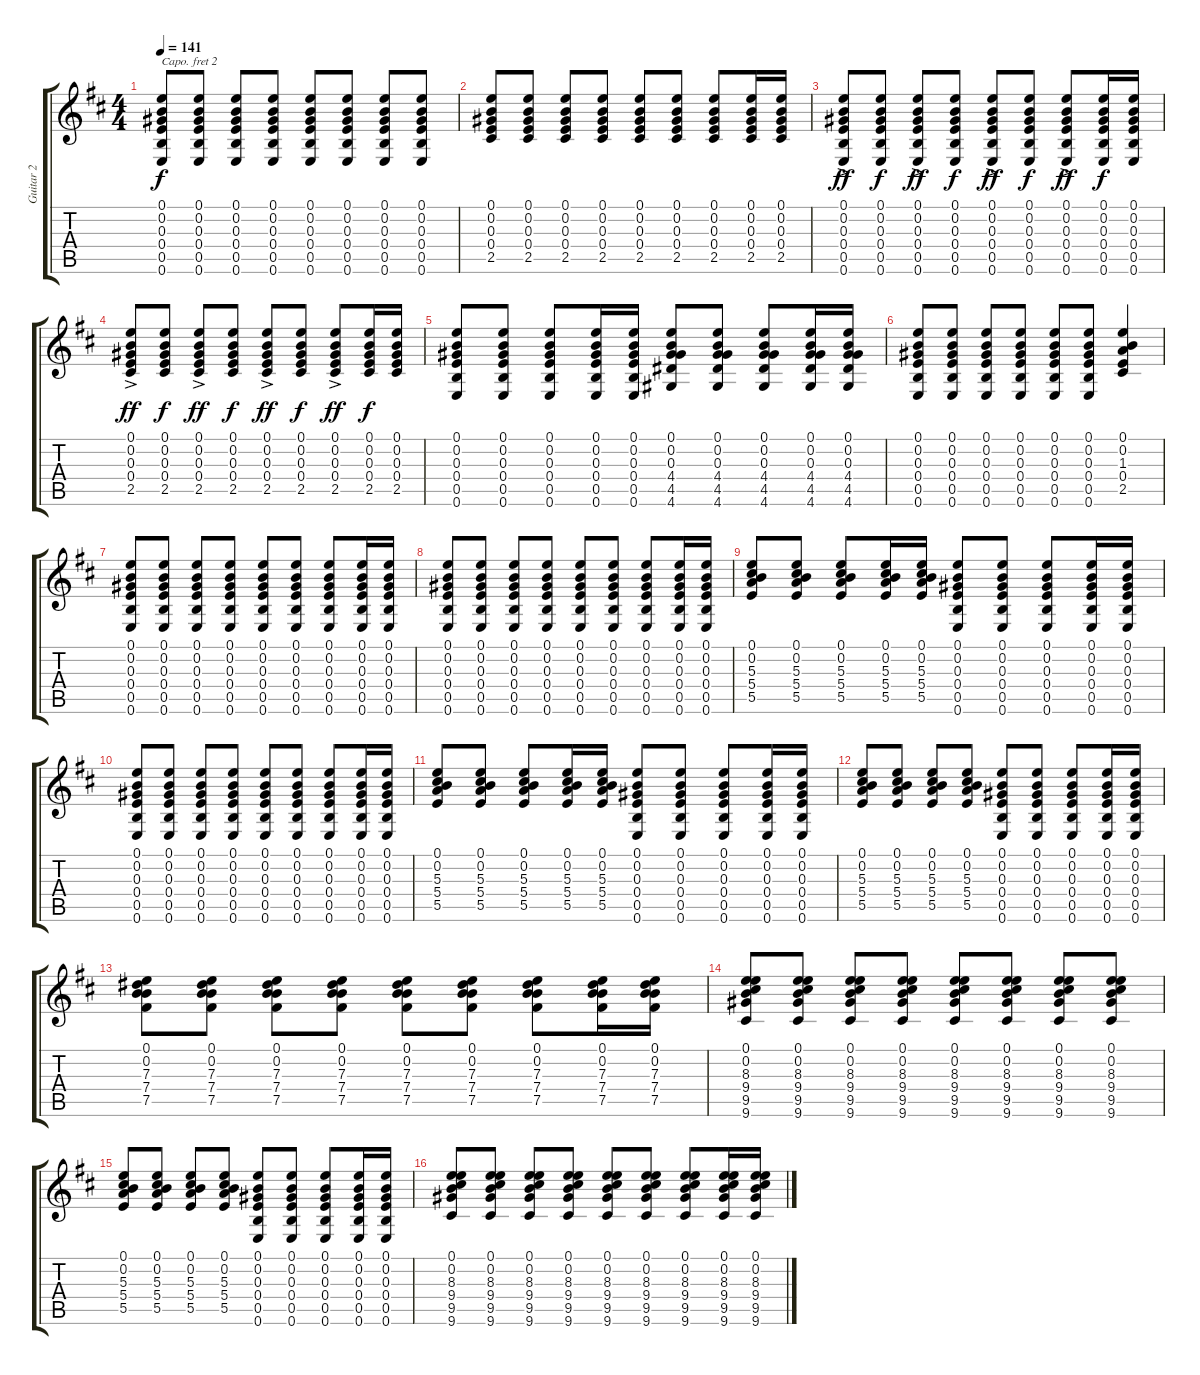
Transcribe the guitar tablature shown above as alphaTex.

\track ("Guitar 2" "Guitar 2") {instrument overdrivenguitar}
\staff {score tabs}
\capo 2
\tuning (D4 A3 Gb3 D3 A2 D2) {hide}
\ts (4 4)
\tempo 141
\clef g2
\ks d
(0.1 0.2 0.3 0.4 0.5 0.6).8{dy f} (0.1 0.2 0.3 0.4 0.5 0.6).8 (0.1 0.2 0.3 0.4 0.5 0.6).8 (0.1 0.2 0.3 0.4 0.5 0.6).8 (0.1 0.2 0.3 0.4 0.5 0.6).8 (0.1 0.2 0.3 0.4 0.5 0.6).8 (0.1 0.2 0.3 0.4 0.5 0.6).8 (0.1 0.2 0.3 0.4 0.5 0.6).8 |
(0.1 0.2 0.3 0.4 2.5).8 (0.1 0.2 0.3 0.4 2.5).8 (0.1 0.2 0.3 0.4 2.5).8 (0.1 0.2 0.3 0.4 2.5).8 (0.1 0.2 0.3 0.4 2.5).8 (0.1 0.2 0.3 0.4 2.5).8 (0.1 0.2 0.3 0.4 2.5).8 (0.1 0.2 0.3 0.4 2.5).16 (0.1 0.2 0.3 0.4 2.5).16 |
(0.1 0.2 0.3 0.4{ac} 0.5 0.6).8{dy ff} (0.1 0.2 0.3 0.4 0.5 0.6).8{dy f} (0.1 0.2 0.3 0.4{ac} 0.5 0.6).8{dy ff} (0.1 0.2 0.3 0.4 0.5 0.6).8{dy f} (0.1 0.2 0.3 0.4{ac} 0.5 0.6).8{dy ff} (0.1 0.2 0.3 0.4 0.5 0.6).8{dy f} (0.1 0.2 0.3 0.4{ac} 0.5 0.6).8{dy ff} (0.1 0.2 0.3 0.4 0.5 0.6).16{dy f} (0.1 0.2 0.3 0.4 0.5 0.6).16 |
(0.1 0.2 0.3 0.4{ac} 2.5).8{dy ff} (0.1 0.2 0.3 0.4 2.5).8{dy f} (0.1 0.2 0.3 0.4{ac} 2.5).8{dy ff} (0.1 0.2 0.3 0.4 2.5).8{dy f} (0.1 0.2 0.3 0.4{ac} 2.5).8{dy ff} (0.1 0.2 0.3 0.4 2.5).8{dy f} (0.1 0.2 0.3 0.4{ac} 2.5).8{dy ff} (0.1 0.2 0.3 0.4 2.5).16{dy f} (0.1 0.2 0.3 0.4 2.5).16 |
(0.1 0.2 0.3 0.4 0.5 0.6).8 (0.1 0.2 0.3 0.4 0.5 0.6).8 (0.1 0.2 0.3 0.4 0.5 0.6).8 (0.1 0.2 0.3 0.4 0.5 0.6).16 (0.1 0.2 0.3 0.4 0.5 0.6).16 (0.1 0.2 0.3 4.4 4.5 4.6).8 (0.1 0.2 0.3 4.4 4.5 4.6).8 (0.1 0.2 0.3 4.4 4.5 4.6).8 (0.1 0.2 0.3 4.4 4.5 4.6).16 (0.1 0.2 0.3 4.4 4.5 4.6).16 |
(0.1 0.2 0.3 0.4 0.5 0.6).8 (0.1 0.2 0.3 0.4 0.5 0.6).8 (0.1 0.2 0.3 0.4 0.5 0.6).8 (0.1 0.2 0.3 0.4 0.5 0.6).8 (0.1 0.2 0.3 0.4 0.5 0.6).8 (0.1 0.2 0.3 0.4 0.5 0.6).8 (0.1 0.2 1.3 0.4 2.5).4 |
(0.1 0.2 0.3 0.4 0.5 0.6).8 (0.1 0.2 0.3 0.4 0.5 0.6).8 (0.1 0.2 0.3 0.4 0.5 0.6).8 (0.1 0.2 0.3 0.4 0.5 0.6).8 (0.1 0.2 0.3 0.4 0.5 0.6).8 (0.1 0.2 0.3 0.4 0.5 0.6).8 (0.1 0.2 0.3 0.4 0.5 0.6).8 (0.1 0.2 0.3 0.4 0.5 0.6).16 (0.1 0.2 0.3 0.4 0.5 0.6).16 |
(0.1 0.2 0.3 0.4 0.5 0.6).8 (0.1 0.2 0.3 0.4 0.5 0.6).8 (0.1 0.2 0.3 0.4 0.5 0.6).8 (0.1 0.2 0.3 0.4 0.5 0.6).8 (0.1 0.2 0.3 0.4 0.5 0.6).8 (0.1 0.2 0.3 0.4 0.5 0.6).8 (0.1 0.2 0.3 0.4 0.5 0.6).8 (0.1 0.2 0.3 0.4 0.5 0.6).16 (0.1 0.2 0.3 0.4 0.5 0.6).16 |
(0.1 0.2 5.3 5.4 5.5).8 (0.1 0.2 5.3 5.4 5.5).8 (0.1 0.2 5.3 5.4 5.5).8 (0.1 0.2 5.3 5.4 5.5).16 (0.1 0.2 5.3 5.4 5.5).16 (0.1 0.2 0.3 0.4 0.5 0.6).8 (0.1 0.2 0.3 0.4 0.5 0.6).8 (0.1 0.2 0.3 0.4 0.5 0.6).8 (0.1 0.2 0.3 0.4 0.5 0.6).16 (0.1 0.2 0.3 0.4 0.5 0.6).16 |
(0.1 0.2 0.3 0.4 0.5 0.6).8 (0.1 0.2 0.3 0.4 0.5 0.6).8 (0.1 0.2 0.3 0.4 0.5 0.6).8 (0.1 0.2 0.3 0.4 0.5 0.6).8 (0.1 0.2 0.3 0.4 0.5 0.6).8 (0.1 0.2 0.3 0.4 0.5 0.6).8 (0.1 0.2 0.3 0.4 0.5 0.6).8 (0.1 0.2 0.3 0.4 0.5 0.6).16 (0.1 0.2 0.3 0.4 0.5 0.6).16 |
(0.1 0.2 5.3 5.4 5.5).8 (0.1 0.2 5.3 5.4 5.5).8 (0.1 0.2 5.3 5.4 5.5).8 (0.1 0.2 5.3 5.4 5.5).16 (0.1 0.2 5.3 5.4 5.5).16 (0.1 0.2 0.3 0.4 0.5 0.6).8 (0.1 0.2 0.3 0.4 0.5 0.6).8 (0.1 0.2 0.3 0.4 0.5 0.6).8 (0.1 0.2 0.3 0.4 0.5 0.6).16 (0.1 0.2 0.3 0.4 0.5 0.6).16 |
(0.1 0.2 5.3 5.4 5.5).8 (0.1 0.2 5.3 5.4 5.5).8 (0.1 0.2 5.3 5.4 5.5).8 (0.1 0.2 5.3 5.4 5.5).8 (0.1 0.2 0.3 0.4 0.5 0.6).8 (0.1 0.2 0.3 0.4 0.5 0.6).8 (0.1 0.2 0.3 0.4 0.5 0.6).8 (0.1 0.2 0.3 0.4 0.5 0.6).16 (0.1 0.2 0.3 0.4 0.5 0.6).16 |
(0.1 0.2 7.3 7.4 7.5).8 (0.1 0.2 7.3 7.4 7.5).8 (0.1 0.2 7.3 7.4 7.5).8 (0.1 0.2 7.3 7.4 7.5).8 (0.1 0.2 7.3 7.4 7.5).8 (0.1 0.2 7.3 7.4 7.5).8 (0.1 0.2 7.3 7.4 7.5).8 (0.1 0.2 7.3 7.4 7.5).16 (0.1 0.2 7.3 7.4 7.5).16 |
(0.1 0.2 8.3 9.4 9.5 9.6).8 (0.1 0.2 8.3 9.4 9.5 9.6).8 (0.1 0.2 8.3 9.4 9.5 9.6).8 (0.1 0.2 8.3 9.4 9.5 9.6).8 (0.1 0.2 8.3 9.4 9.5 9.6).8 (0.1 0.2 8.3 9.4 9.5 9.6).8 (0.1 0.2 8.3 9.4 9.5 9.6).8 (0.1 0.2 8.3 9.4 9.5 9.6).8 |
(0.1 0.2 5.3 5.4 5.5).8 (0.1 0.2 5.3 5.4 5.5).8 (0.1 0.2 5.3 5.4 5.5).8 (0.1 0.2 5.3 5.4 5.5).8 (0.1 0.2 0.3 0.4 0.5 0.6).8 (0.1 0.2 0.3 0.4 0.5 0.6).8 (0.1 0.2 0.3 0.4 0.5 0.6).8 (0.1 0.2 0.3 0.4 0.5 0.6).16 (0.1 0.2 0.3 0.4 0.5 0.6).16 |
(0.1 0.2 8.3 9.4 9.5 9.6).8 (0.1 0.2 8.3 9.4 9.5 9.6).8 (0.1 0.2 8.3 9.4 9.5 9.6).8 (0.1 0.2 8.3 9.4 9.5 9.6).8 (0.1 0.2 8.3 9.4 9.5 9.6).8 (0.1 0.2 8.3 9.4 9.5 9.6).8 (0.1 0.2 8.3 9.4 9.5 9.6).8 (0.1 0.2 8.3 9.4 9.5 9.6).16 (0.1 0.2 8.3 9.4 9.5 9.6).16
